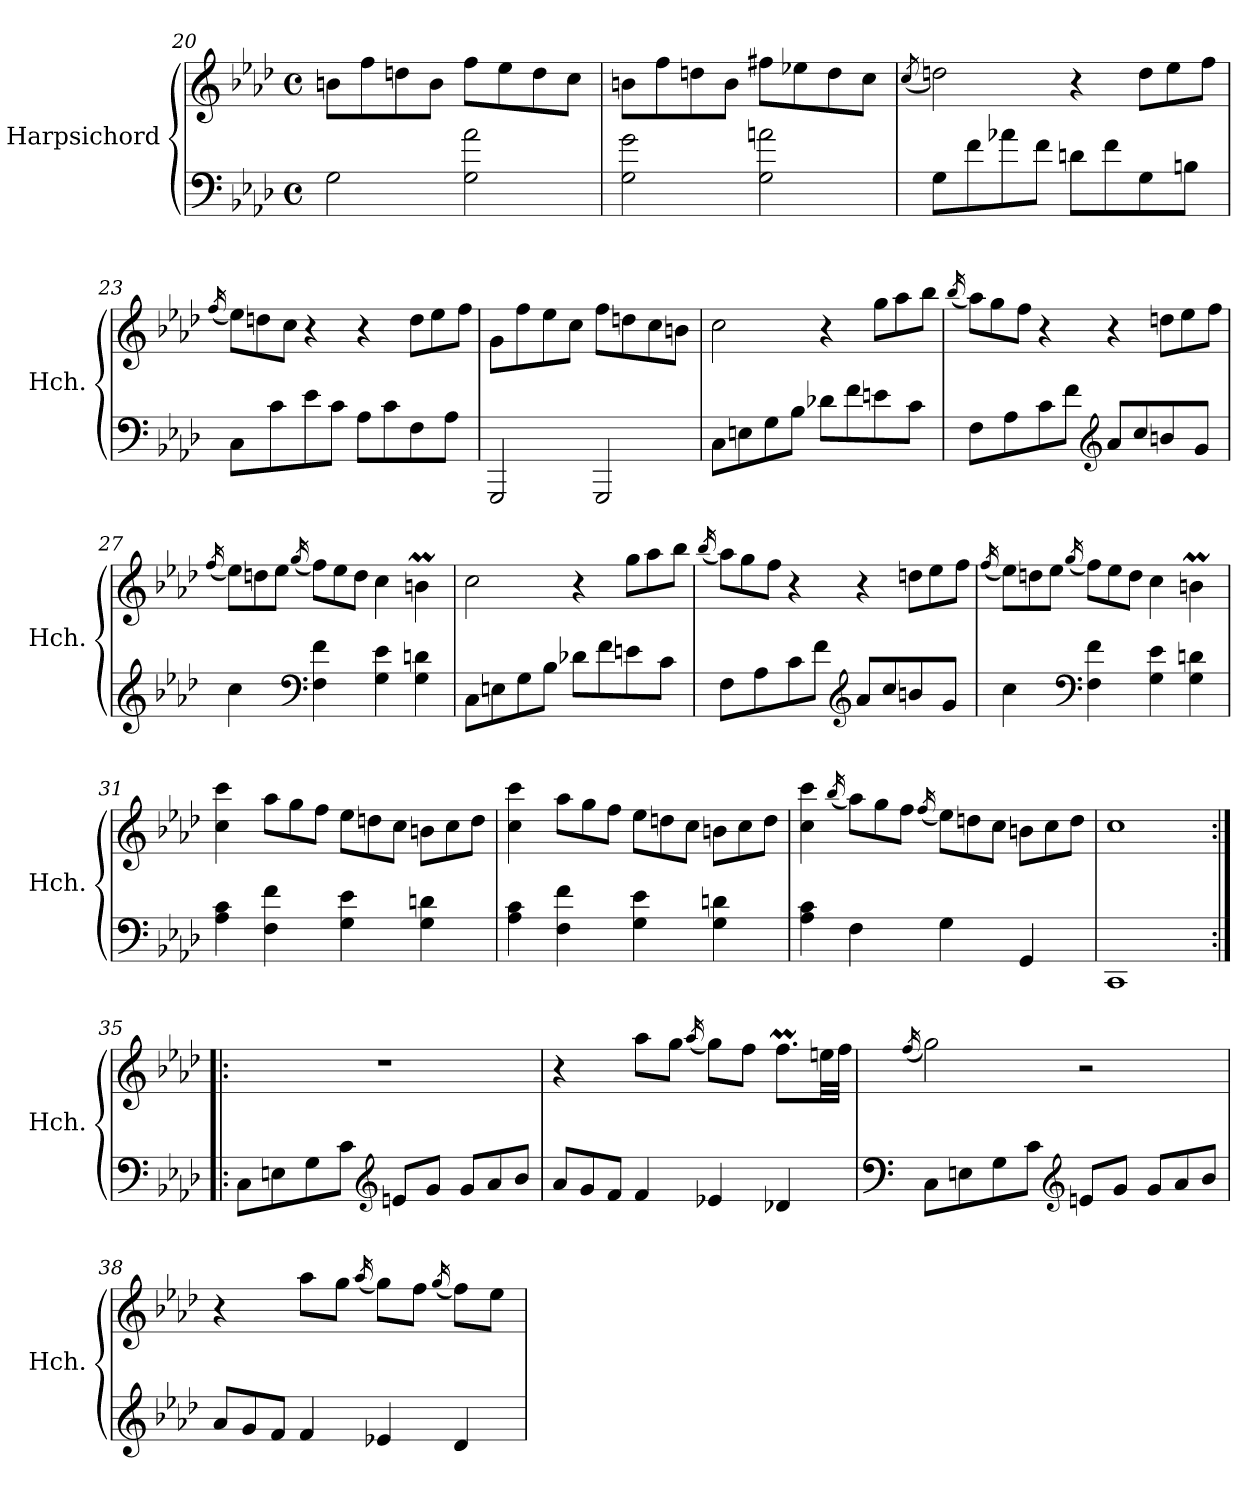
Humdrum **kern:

**kern	**kern
*part1	*part1
*staff2	*staff1
*I"Harpsichord	*
*I'Hch.	*
*clefF4	*clefG2
*k[b-e-a-d-]	*k[b-e-a-d-]
*M4/4	*M4/4
*met(c)	*met(c)
=20	=20
2G\	8bn\L
.	8ff\
.	8ddn\
.	8b\J
2G\ 2a-\	8ff\L
.	8ee-\
.	8dd\
.	8cc\J
=21	=21
2G\ 2g\	8bn\L
.	8ff\
.	8ddn\
.	8b\J
2G\ 2an\	8ff#X\L
.	8ee-X\
.	8dd\
.	8cc\J
!!LO:LB:g=z
=22	=22
.	(<8qcc/
8G\L	2ddn\)
8f\	.
8a-X\	.
8f\J	.
8dn\L	4r
8f\	.
*	*Xtuplet
8G\	12dd\L
.	12ee-\
8Bn\J	.
.	12ff\J
=23	=23
.	(<16qff/
8C\L	12ee-\L)
.	12ddn\
8c\	.
.	12cc\J
8e-\	4r
8c\J	.
8A-\L	4r
8c\	.
8F\	12dd\L
.	12ee-\
8A-\J	.
.	12ff\J
=24	=24
2GGG/	8g\L
.	8ff\
.	8ee-\
.	8cc\J
2GGG/	8ff\L
.	8ddn\
.	8cc\
.	8bn\J
!!LO:LB:g=z
=25	=25
8C\L	2cc\
8En\	.
8G\	.
8B-\J	.
8d-X\L	4r
8f\	.
8en\	12gg\L
.	12aa-\
8c\J	.
.	12bb-\J
=26	=26
.	(<16qbb-/
8F\L	12aa-\L)
.	12gg\
8A-\	.
.	12ff\J
8c\	4r
8f\J	.
*clefG2	*
8a-/L	4r
8cc/	.
8bn/	12ddn\L
.	12ee-\
8g/J	.
.	12ff\J
=27	=27
.	(<16qff/
4cc\	12ee-\L)
.	12ddn\
.	12ee-\J
*clefF4	*
.	(<16qgg/
4F\ 4f\	12ff\L)
.	12ee-\
.	12dd\J
4G\ 4e-\	4cc\
4G\ 4dn\	4bnm\
!!LO:LB:g=z
=28	=28
8C\L	2cc\
8En\	.
8G\	.
8B-\J	.
8d-X\L	4r
8f\	.
8en\	12gg\L
.	12aa-\
8c\J	.
.	12bb-\J
=29	=29
.	(<16qbb-/
8F\L	12aa-\L)
.	12gg\
8A-\	.
.	12ff\J
8c\	4r
8f\J	.
*clefG2	*
8a-/L	4r
8cc/	.
8bn/	12ddn\L
.	12ee-\
8g/J	.
.	12ff\J
=30	=30
.	(<16qff/
4cc\	12ee-\L)
.	12ddn\
.	12ee-\J
*clefF4	*
.	(<16qgg/
4F\ 4f\	12ff\L)
.	12ee-\
.	12dd\J
4G\ 4e-\	4cc\
4G\ 4dn\	4bnm\
!!LO:LB:g=z
=31	=31
4A-\ 4c\	4cc\ 4ccc\
4F\ 4f\	12aa-\L
.	12gg\
.	12ff\J
4G\ 4e-\	12ee-\L
.	12ddn\
.	12cc\J
4G\ 4dn\	12bn\L
.	12cc\
.	12dd\J
=32	=32
4A-\ 4c\	4cc\ 4ccc\
4F\ 4f\	12aa-\L
.	12gg\
.	12ff\J
4G\ 4e-\	12ee-\L
.	12ddn\
.	12cc\J
4G\ 4dn\	12bn\L
.	12cc\
.	12dd\J
=33	=33
4A-\ 4c\	4cc\ 4ccc\
.	(<16qbb-/
4F\	12aa-\L)
.	12gg\
.	12ff\J
.	(<16qff/
4G\	12ee-\L)
.	12ddn\
.	12cc\J
4GG/	12bn\L
.	12cc\
.	12dd\J
=34	=34
1CC	1cc
!!LO:PB:g=z
=35:|!|:	=35:|!|:
8C\L	1r
8En\	.
8G\	.
8c\J	.
*clefG2	*
8en/L	.
8g/J	.
*Xtuplet	*
12g/L	.
12a-/	.
12b-/J	.
=36	=36
12a-/L	4r
12g/	.
12f/J	.
4f/	8aa-\L
.	8gg\J
.	(<16qaa-/
4e-X/	8gg\L)
.	8ff\J
4d-X/	8.ffM\L
.	32een\LL
.	32ff\JJJ
=37	=37
*clefF4	*
.	(<16qff/
8C\L	2gg\)
8En\	.
8G\	.
8c\J	.
*clefG2	*
8en/L	2r
8g/J	.
12g/L	.
12a-/	.
12b-/J	.
!!LO:LB:g=z
=38	=38
12a-/L	4r
12g/	.
12f/J	.
4f/	8aa-\L
.	8gg\J
.	(<16qaa-/
4e-X/	8gg\L)
.	8ff\J
.	(<16qgg/
4d-/	8ff\L)
.	8ee-\J
=	=
*-	*-
